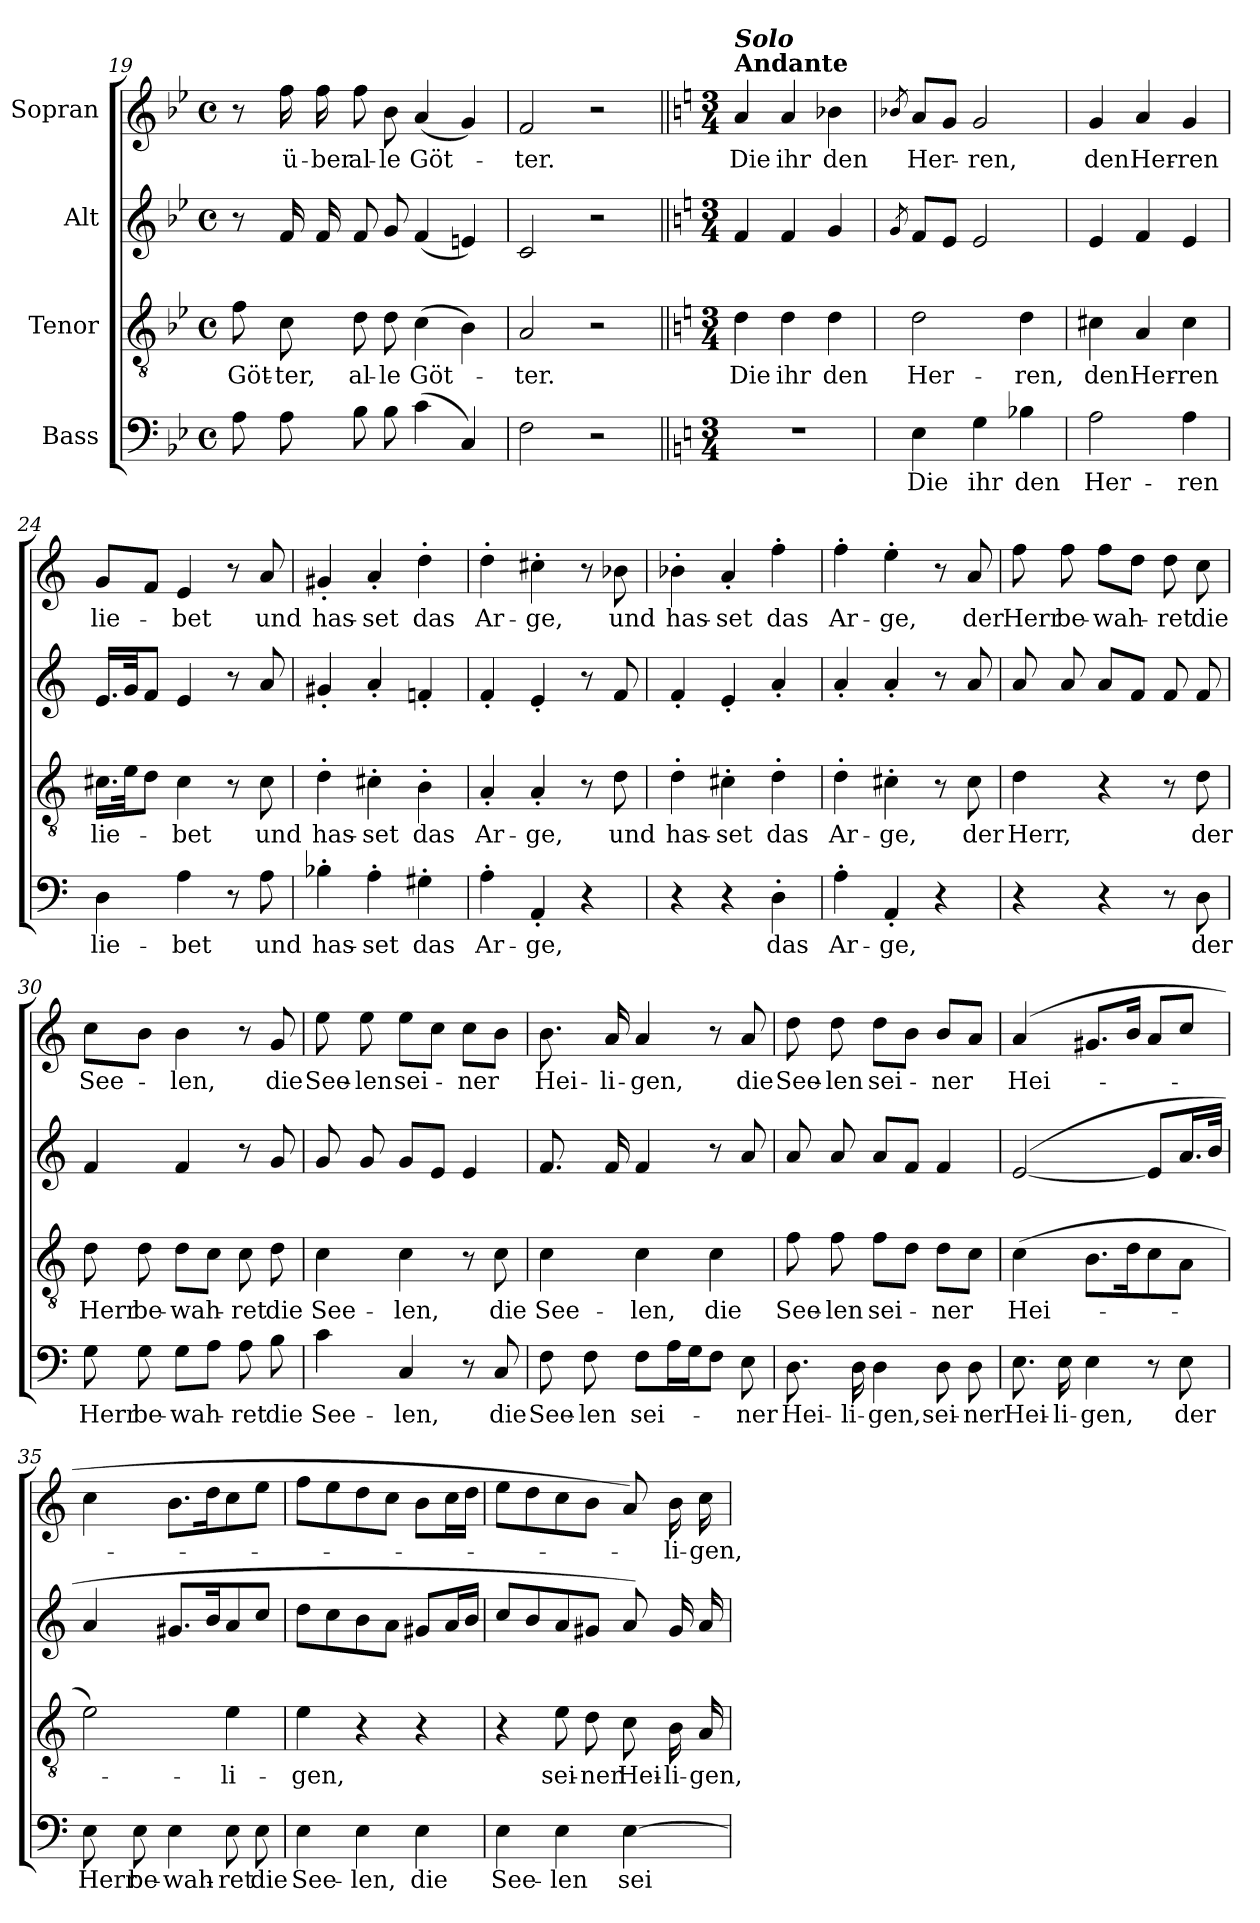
**kern	**text	**kern	**text	**kern	**kern	**text
*part4	*part4	*part3	*part3	*part2	*part1	*part1
*staff4	*staff4	*staff3	*staff3	*staff2	*staff1	*staff1
*I"Bass	*	*I"Tenor	*	*I"Alt	*I"Sopran	*
*clefF4	*	*clefGv2	*	*clefG2	*clefG2	*
*k[b-e-]	*	*k[b-e-]	*	*k[b-e-]	*k[b-e-]	*
*M4/4	*	*M4/4	*	*M4/4	*M4/4	*
*met(c)	*	*met(c)	*	*met(c)	*met(c)	*
=19	=19	=19	=19	=19	=19	=19
8A\	.	8f\	Göt-	8r	8r	.
8A\	.	8c\	-ter,	16f/	16ff\	ü-
.	.	.	.	16f/	16ff\	-ber
8B-\	.	8d\	al-	8f/	8ff\	al-
8B-\	.	8d\	-le	8g/	8b-\	-le
(>4c\	.	(>4c\	Göt-	(4f/	(4a/	Göt-
4C/)	.	4B-\)	.	4en/)	4g/)	.
=20	=20	=20	=20	=20	=20	=20
2F\	.	2A/	-ter.	2c/	2f/	-ter.
2r	.	2r	.	2r	2r	.
!!LO:LB:g=z
=21||	=21||	=21||	=21||	=21||	=21||	=21||
*k[]	*	*k[]	*	*k[]	*k[]	*
*M3/4	*	*M3/4	*	*M3/4	*M3/4	*
!	!	!	!	!	!LO:TX:a:B:t=Andante	!
!	!	!	!	!	!LO:TX:a:Bi:t=Solo	!
2.r	.	4d\	Die	4f/	4a/	Die
.	.	4d\	ihr	4f/	4a/	ihr
.	.	4d\	den	4g/	4b-X\	den
=22	=22	=22	=22	=22	=22	=22
.	.	.	.	8qg/	8qb-X/	.
4E\	Die	2d\	Her-	8f/L	8a/L	Her-
.	.	.	.	8e/J	8g/J	.
4G\	ihr	.	.	2e/	2g/	-ren,
4B-X\	den	4d\	-ren,	.	.	.
=23	=23	=23	=23	=23	=23	=23
2A\	Her-	4c#X\	den	4e/	4g/	den
.	.	4A/	Her-	4f/	4a/	Her-
4A\	-ren	4c#\	-ren	4e/	4g/	-ren
=24	=24	=24	=24	=24	=24	=24
4D\	lie-	16.c#X\LL	lie-	16.e/LL	8g/L	lie-
.	.	32e\JK	.	32g/JK	.	.
.	.	8d\J	.	8f/J	8f/J	.
4A\	-bet	4c#\	-bet	4e/	4e/	-bet
8r	.	8r	.	8r	8r	.
8A\	und	8c#\	und	8a/	8a/	und
=25	=25	=25	=25	=25	=25	=25
4B-X'\	has-	4d'\	has-	4g#X'/	4g#X'/	has-
4A'\	-set	4c#X'\	-set	4a'/	4a'/	-set
4G#X'\	das	4B'\	das	4fn'/	4dd'\	das
=26	=26	=26	=26	=26	=26	=26
4A'\	Ar-	4A'/	Ar-	4f'/	4dd'\	Ar-
4AA'/	-ge,	4A'/	-ge,	4e'/	4cc#X'\	-ge,
4r	.	8r	.	8r	8r	.
.	.	8d\	und	8f/	8b-X\	und
!!LO:LB:g=z
=27	=27	=27	=27	=27	=27	=27
4r	.	4d'\	has-	4f'/	4b-X'\	has-
4r	.	4c#X'\	-set	4e'/	4a'/	-set
4D'\	das	4d'\	das	4a'/	4ff'\	das
=28	=28	=28	=28	=28	=28	=28
4A'\	Ar-	4d'\	Ar-	4a'/	4ff'\	Ar-
4AA'/	-ge,	4c#X'\	-ge,	4a'/	4ee'\	-ge,
4r	.	8r	.	8r	8r	.
.	.	8c#\	der	8a/	8a/	der
=29	=29	=29	=29	=29	=29	=29
4r	.	4d\	Herr,	8a/	8ff\	Herr
.	.	.	.	8a/	8ff\	be-
4r	.	4r	.	8a/L	8ff\L	-wah-
.	.	.	.	8f/J	8dd\J	.
8r	.	8r	.	8f/	8dd\	-ret
8D\	der	8d\	der	8f/	8cc\	die
=30	=30	=30	=30	=30	=30	=30
8G\	Herr	8d\	Herr	4f/	8cc\L	See-
8G\	be-	8d\	be-	.	8b\J	.
8G\L	-wah-	8d\L	-wah-	4f/	4b\	-len,
8A\J	.	8c\J	.	.	.	.
8A\	-ret	8c\	-ret	8r	8r	.
8B\	die	8d\	die	8g/	8g/	die
=31	=31	=31	=31	=31	=31	=31
4c\	See-	4c\	See-	8g/	8ee\	See-
.	.	.	.	8g/	8ee\	-len
4C/	-len,	4c\	-len,	8g/L	8ee\L	sei-
.	.	.	.	8e/J	8cc\J	.
8r	.	8r	.	4e/	8cc\L	-ner
8C/	die	8c\	die	.	8b\J	.
!!LO:PB:g=z
=32	=32	=32	=32	=32	=32	=32
8F\	See-	4c\	See-	8.f/	8.b\	Hei-
8F\	-len	.	.	.	.	.
.	.	.	.	16f/	16a/	-li-
8F\L	sei-	4c\	-len,	4f/	4a/	-gen,
16A\L	.	.	.	.	.	.
16G\J	.	.	.	.	.	.
8F\J	.	4c\	die	8r	8r	.
8E\	-ner	.	.	8a/	8a/	die
=33	=33	=33	=33	=33	=33	=33
8.D\	Hei-	8f\	See-	8a/	8dd\	See-
.	.	8f\	-len	8a/	8dd\	-len
16D\	-li-	.	.	.	.	.
4D\	-gen,	8f\L	sei-	8a/L	8dd\L	sei-
.	.	8d\J	.	8f/J	8b\J	.
8D\	sei-	8d\L	-ner	4f/	8b/L	-ner
8D\	-ner	8c\J	.	.	8a/J	.
=34	=34	=34	=34	=34	=34	=34
8.E\	Hei-	(4c\	Hei-	(>[2e/	(4a/	Hei-
16E\	-li-	.	.	.	.	.
4E\	-gen,	8.B\L	.	.	8.g#X/L	.
.	.	16d\K	.	.	16b/Jk	.
8r	.	8c\	.	8e/L]	8a/L	.
8E\	der	8A\J	.	16.a/L	8cc/J	.
.	.	.	.	32b/JJk	.	.
=35	=35	=35	=35	=35	=35	=35
8E\	Herr	2e\)	.	4a/	4cc\	.
8E\	be-	.	.	.	.	.
4E\	-wah-	.	.	8.g#X/L	8.b\L	.
.	.	.	.	16b/K	16dd\K	.
8E\	-ret	4e\	-li-	8a/	8cc\	.
8E\	die	.	.	8cc/J	8ee\J	.
!!LO:LB:g=z
=36	=36	=36	=36	=36	=36	=36
4E\	See-	4e\	-gen,	8dd\L	8ff\L	.
.	.	.	.	8cc\	8ee\	.
4E\	-len,	4r	.	8b\	8dd\	.
.	.	.	.	8a\J	8cc\J	.
4E\	die	4r	.	8g#X/L	8b\L	.
.	.	.	.	16a/L	16cc\L	.
.	.	.	.	16b/JJ	16dd\JJ	.
=37	=37	=37	=37	=37	=37	=37
4E\	See-	4r	.	8cc/L	8ee\L	.
.	.	.	.	8b/	8dd\	.
4E\	-len	8e\	sei-	8a/	8cc\	.
.	.	8d\	-ner	8g#X/J	8b\J	.
[4E\	sei-	8c\	Hei-	8a/)	8a/)	.
.	.	16B\	-li-	16g#/	16b\	-li-
.	.	16A/	-gen,	16a/	16cc\	-gen,
=	=	=	=	=	=	=
*-	*-	*-	*-	*-	*-	*-
